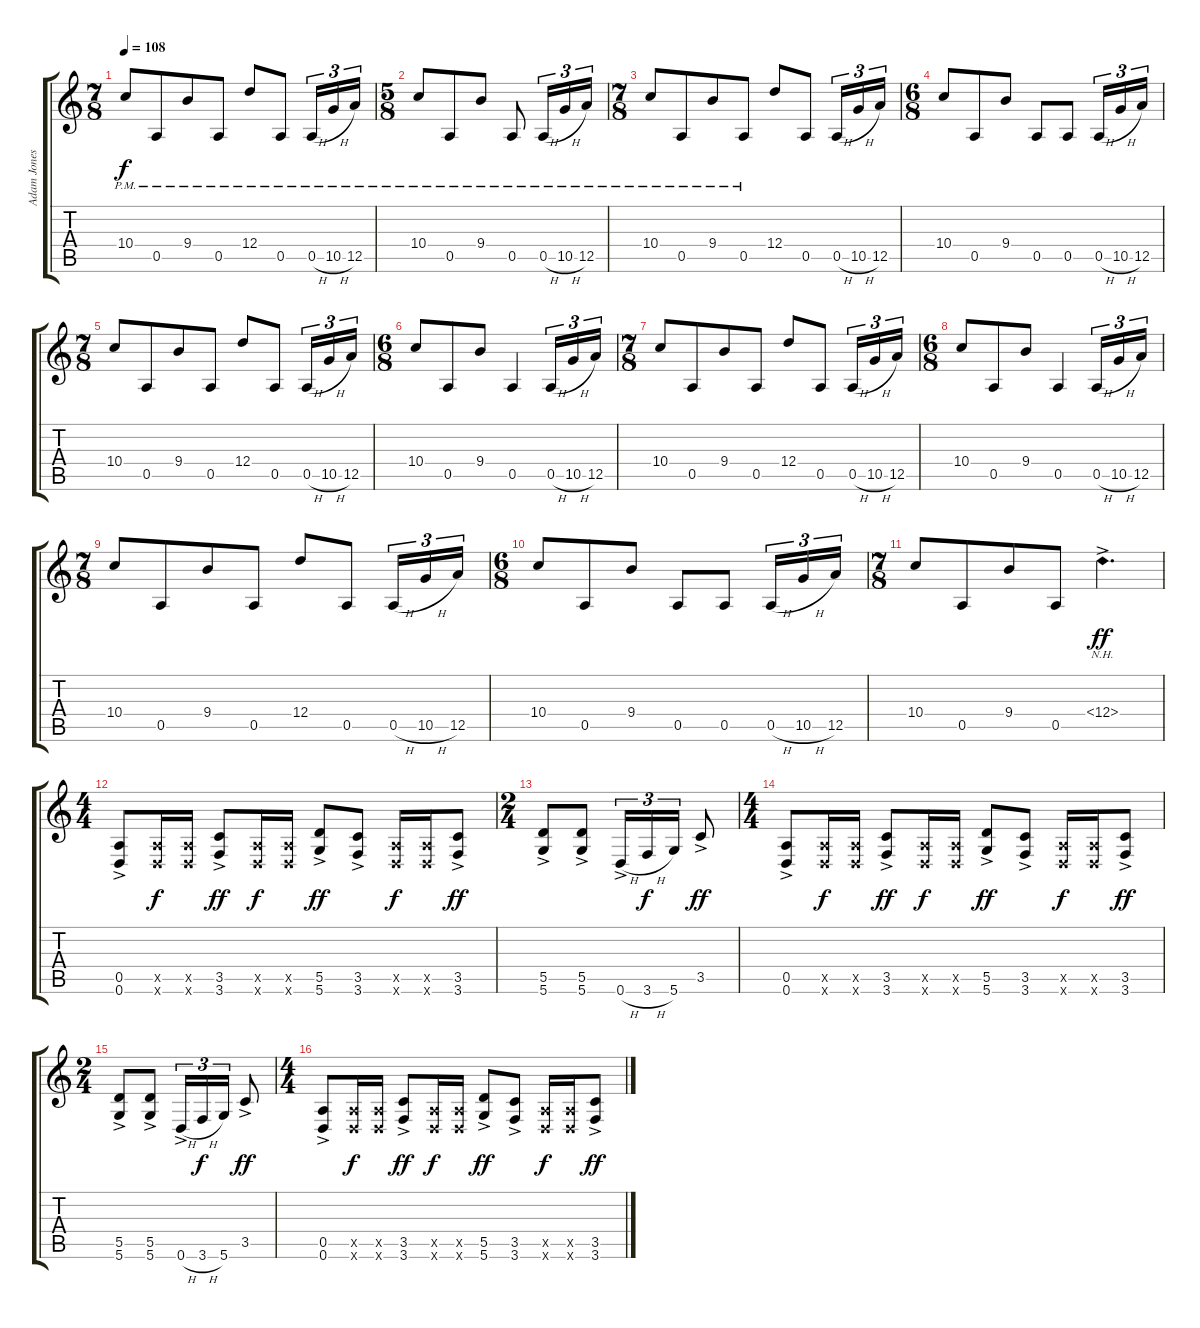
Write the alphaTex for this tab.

\track ("Adam Jones (Guitar I)" "Adam Jones") {instrument distortionguitar}
\staff {score tabs}
\tuning (E4 B3 G3 D3 A2 D2) {hide}
\ts (7 8)
\tempo 108
\clef g2
\ks c
10.4{pm}.8{dy f} 0.5{pm}.8 9.4{pm}.8 0.5{pm}.8 12.4{pm}.8 0.5{pm}.8 0.5{h pm}.16{tu (3 2)} 10.5{h pm}.16{tu (3 2)} 12.5{pm}.16{tu (3 2)} |
\ts (5 8)
10.4{pm}.8 0.5{pm}.8 9.4{pm}.8 0.5{pm}.8 0.5{h pm}.16{tu (3 2)} 10.5{h pm}.16{tu (3 2)} 12.5{pm}.16{tu (3 2)} |
\ts (7 8)
10.4{pm}.8 0.5{pm}.8 9.4{pm}.8 0.5{pm}.8 12.4.8 0.5.8 0.5{h}.16{tu (3 2)} 10.5{h}.16{tu (3 2)} 12.5.16{tu (3 2)} |
\ts (6 8)
10.4.8 0.5.8 9.4.8 0.5.8 0.5.8 0.5{h}.16{tu (3 2)} 10.5{h}.16{tu (3 2)} 12.5.16{tu (3 2)} |
\ts (7 8)
10.4.8 0.5.8 9.4.8 0.5.8 12.4.8 0.5.8 0.5{h}.16{tu (3 2)} 10.5{h}.16{tu (3 2)} 12.5.16{tu (3 2)} |
\ts (6 8)
10.4.8 0.5.8 9.4.8 0.5.4 0.5{h}.16{tu (3 2)} 10.5{h}.16{tu (3 2)} 12.5.16{tu (3 2)} |
\ts (7 8)
10.4.8 0.5.8 9.4.8 0.5.8 12.4.8 0.5.8 0.5{h}.16{tu (3 2)} 10.5{h}.16{tu (3 2)} 12.5.16{tu (3 2)} |
\ts (6 8)
10.4.8 0.5.8 9.4.8 0.5.4 0.5{h}.16{tu (3 2)} 10.5{h}.16{tu (3 2)} 12.5.16{tu (3 2)} |
\ts (7 8)
10.4.8 0.5.8 9.4.8 0.5.8 12.4.8 0.5.8 0.5{h}.16{tu (3 2)} 10.5{h}.16{tu (3 2)} 12.5.16{tu (3 2)} |
\ts (6 8)
10.4.8 0.5.8 9.4.8 0.5.8 0.5.8 0.5{h}.16{tu (3 2)} 10.5{h}.16{tu (3 2)} 12.5.16{tu (3 2)} |
\ts (7 8)
10.4.8 0.5.8 9.4.8 0.5.8 12.4{nh ac}.4{d dy ff} |
\ts (4 4)
(0.5{ac} 0.6{ac}).8 (0.5{x} 0.6{x}).16{dy f} (0.5{x} 0.6{x}).16 (3.5{ac} 3.6{ac}).8{dy ff} (0.5{x} 0.6{x}).16{dy f} (0.5{x} 0.6{x}).16 (5.5{ac} 5.6{ac}).8{dy ff} (3.5{ac} 3.6{ac}).8 (0.5{x} 0.6{x}).16{dy f} (0.5{x} 0.6{x}).16 (3.5{ac} 3.6{ac}).8{dy ff} |
\ts (2 4)
(5.5{ac} 5.6{ac}).8 (5.5{ac} 5.6{ac}).8 0.6{h ac}.16{tu (3 2)} 3.6{h}.16{tu (3 2) dy f} 5.6.16{tu (3 2)} 3.5{ac}.8{dy ff} |
\ts (4 4)
(0.5{ac} 0.6{ac}).8 (0.5{x} 0.6{x}).16{dy f} (0.5{x} 0.6{x}).16 (3.5{ac} 3.6{ac}).8{dy ff} (0.5{x} 0.6{x}).16{dy f} (0.5{x} 0.6{x}).16 (5.5{ac} 5.6{ac}).8{dy ff} (3.5{ac} 3.6{ac}).8 (0.5{x} 0.6{x}).16{dy f} (0.5{x} 0.6{x}).16 (3.5{ac} 3.6{ac}).8{dy ff} |
\ts (2 4)
(5.5{ac} 5.6{ac}).8 (5.5{ac} 5.6{ac}).8 0.6{h ac}.16{tu (3 2)} 3.6{h}.16{tu (3 2) dy f} 5.6.16{tu (3 2)} 3.5{ac}.8{dy ff} |
\ts (4 4)
(0.5{ac} 0.6{ac}).8 (0.5{x} 0.6{x}).16{dy f} (0.5{x} 0.6{x}).16 (3.5{ac} 3.6{ac}).8{dy ff} (0.5{x} 0.6{x}).16{dy f} (0.5{x} 0.6{x}).16 (5.5{ac} 5.6{ac}).8{dy ff} (3.5{ac} 3.6{ac}).8 (0.5{x} 0.6{x}).16{dy f} (0.5{x} 0.6{x}).16 (3.5{ac} 3.6{ac}).8{dy ff}
